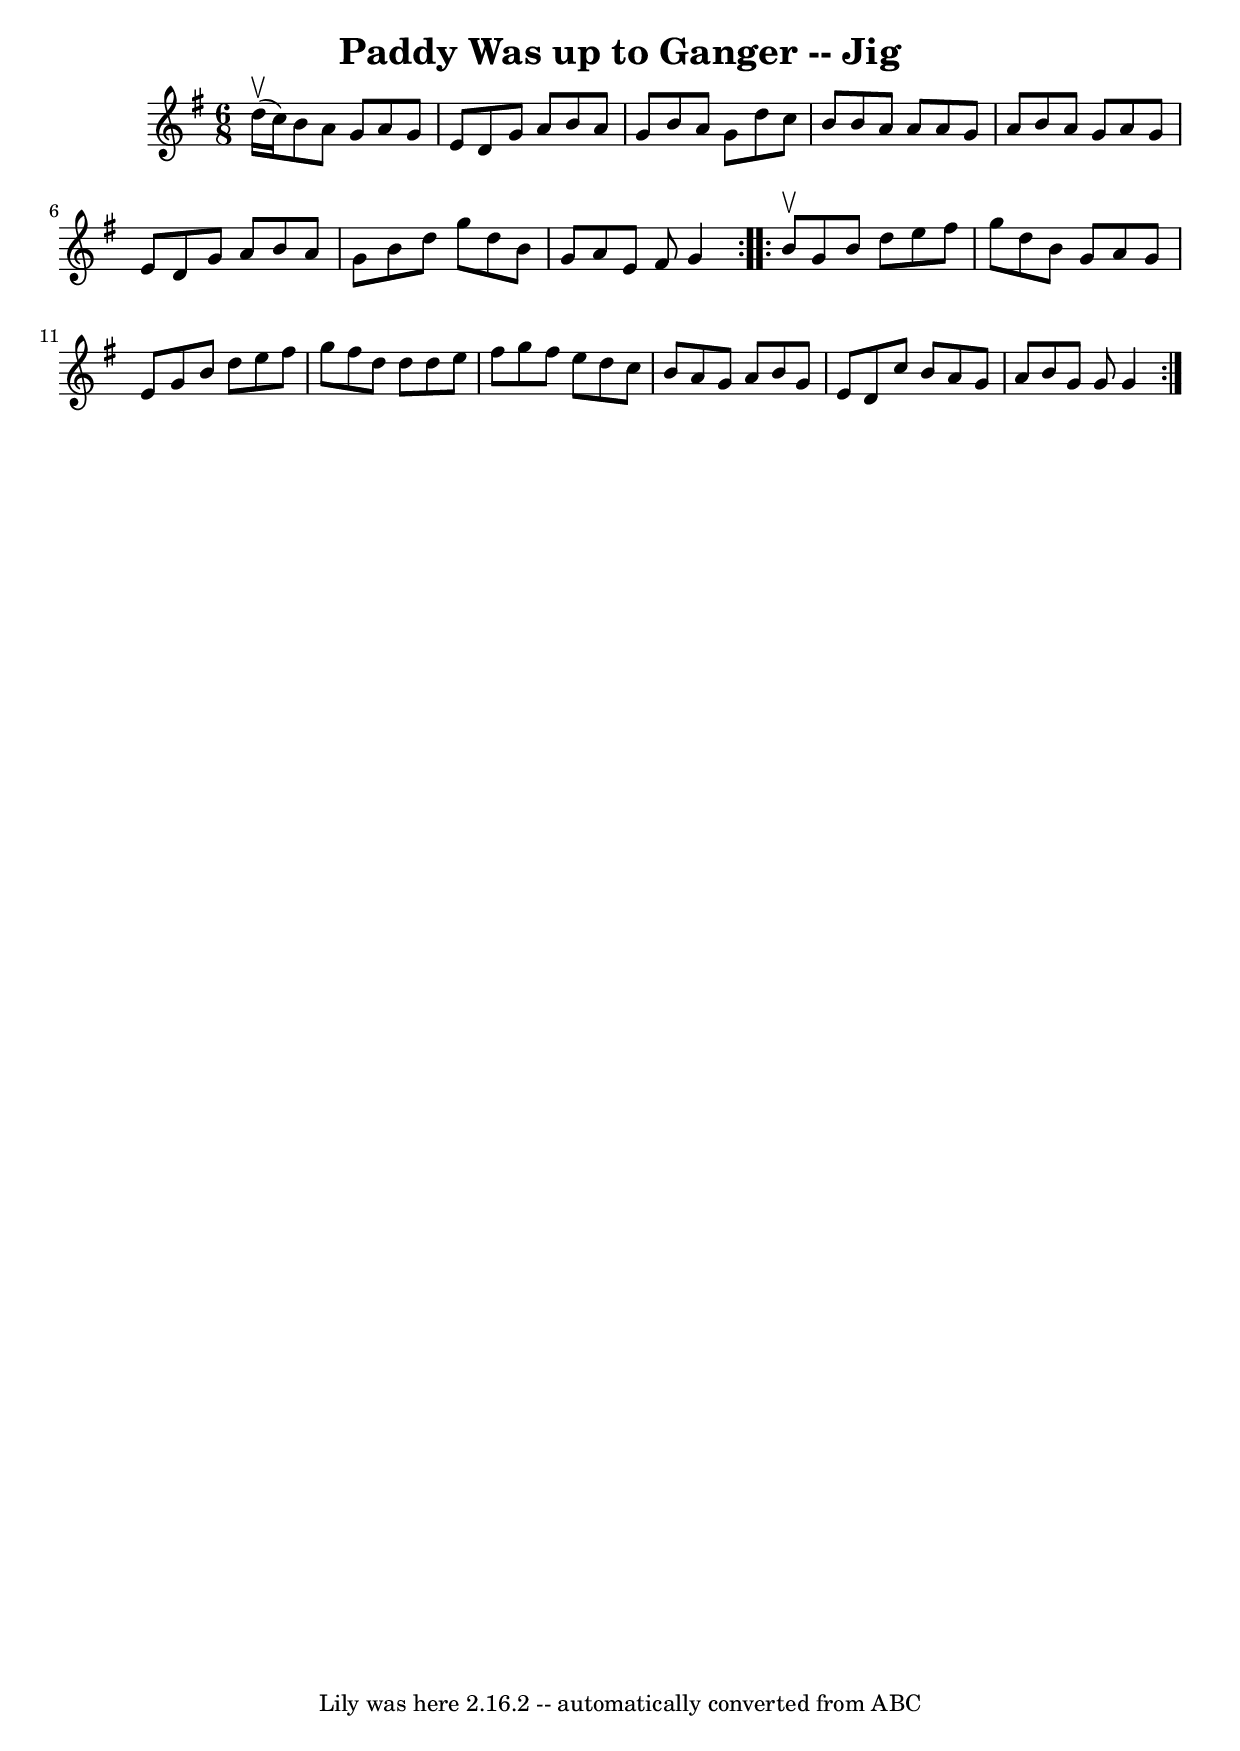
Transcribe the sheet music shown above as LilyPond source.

\version "2.16.2"
\include "Mammoth.ily"
\header {
	%% book = "Ryan's Mammoth Collection"
	crossRefNumber = "1"
	footnotes = "\\\\90 474"
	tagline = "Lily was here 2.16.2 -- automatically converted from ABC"
	title = "Paddy Was up to Ganger -- Jig"
}
voicedefault =  {


\repeat volta 2 {
\time 6/8 
\key g \major d''16^\upbow(c''16) |
 b'8 a'8    
g'8 a'8 g'8 e'8    |
 d'8 g'8 a'8 b'8 a'8 g'8   
 |
 b'8 a'8 g'8 d''8 c''8 b'8    |
 b'8 a'8   
 a'8 a'8 g'8 a'8    |
 b'8 a'8 g'8 a'8 g'8    
e'8    |
 d'8 g'8 a'8 b'8 a'8 g'8    |
 b'8    
d''8 g''8 d''8 b'8 g'8    |
 a'8 e'8 fis'8 g'4  }  
   \repeat volta 2 { b'8^\upbow |
 g'8 b'8 d''8 e''8    
fis''8 g''8    |
 d''8 b'8 g'8 a'8 g'8 e'8    
|
 g'8 b'8 d''8 e''8 fis''8 g''8    |
 fis''8    
d''8 d''8 d''8 e''8 fis''8    |
 g''8 fis''8 e''8   
 d''8 c''8 b'8    |
 a'8 g'8 a'8 b'8 g'8 e'8    
|
 d'8 c''8 b'8 a'8 g'8 a'8    |
 b'8 g'8    
g'8 g'4  }   
}

\score{
    <<

	\context Staff="default"
	{
	    \voicedefault 
	}

    >>
	\layout {
	}
	\midi {}
}
